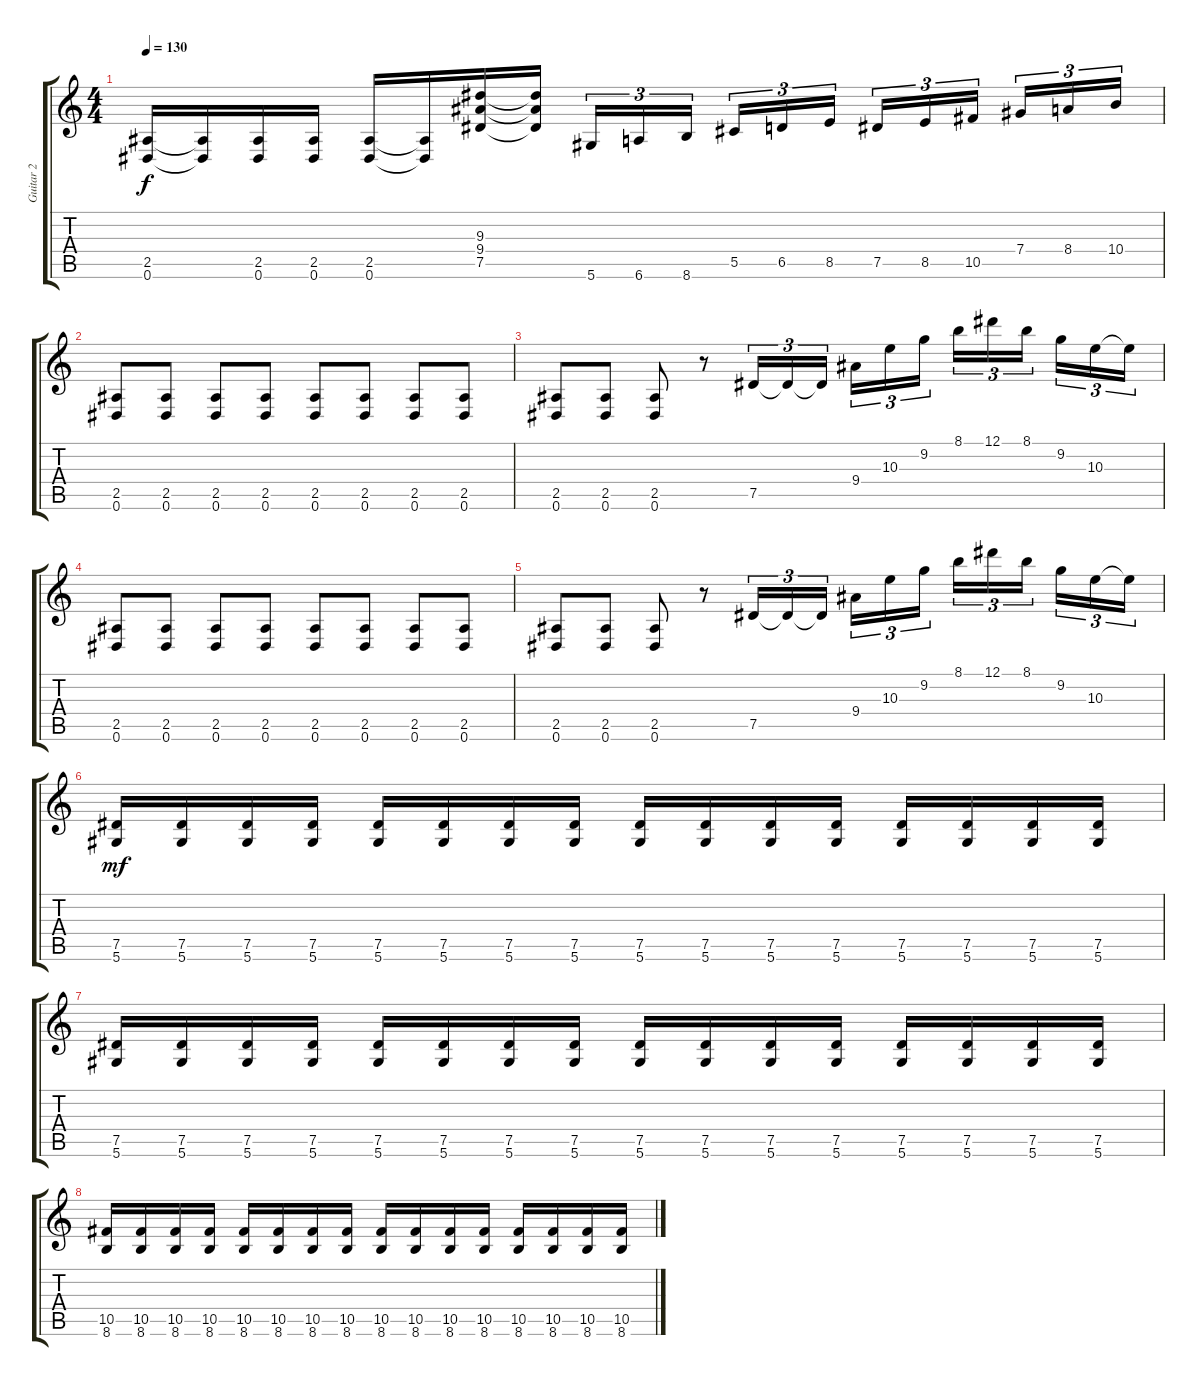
\track ("Guitar 2" "Guitar 2") {instrument distortionguitar}
\staff {score tabs}
\tuning (Eb4 Bb3 Gb3 Db3 Ab2 Eb2) {hide}
\ts (4 4)
\tempo 130
\clef g2
\ks c
(2.5 0.6).16{dy f} (2.5{t} 0.6{t}).16 (2.5 0.6).16 (2.5 0.6).16 (2.5 0.6).16 (2.5{t} 0.6{t}).16 (9.3 9.4 7.5).16 (9.3{t} 9.4{t} 7.5{t}).16 5.6.16{tu (3 2)} 6.6.16{tu (3 2)} 8.6.16{tu (3 2)} 5.5.16{tu (3 2)} 6.5.16{tu (3 2)} 8.5.16{tu (3 2)} 7.5.16{tu (3 2)} 8.5.16{tu (3 2)} 10.5.16{tu (3 2)} 7.4.16{tu (3 2)} 8.4.16{tu (3 2)} 10.4.16{tu (3 2)} |
(2.5 0.6).8 (2.5 0.6).8 (2.5 0.6).8 (2.5 0.6).8 (2.5 0.6).8 (2.5 0.6).8 (2.5 0.6).8 (2.5 0.6).8 |
(2.5 0.6).8 (2.5 0.6).8 (2.5 0.6).8 r.8 7.5.16{tu (3 2)} 7.5{t}.16{tu (3 2)} 7.5{t}.16{tu (3 2)} 9.4.16{tu (3 2)} 10.3.16{tu (3 2)} 9.2.16{tu (3 2)} 8.1.16{tu (3 2)} 12.1.16{tu (3 2)} 8.1.16{tu (3 2)} 9.2.16{tu (3 2)} 10.3.16{tu (3 2)} 10.3{t}.16{tu (3 2)} |
(2.5 0.6).8 (2.5 0.6).8 (2.5 0.6).8 (2.5 0.6).8 (2.5 0.6).8 (2.5 0.6).8 (2.5 0.6).8 (2.5 0.6).8 |
(2.5 0.6).8 (2.5 0.6).8 (2.5 0.6).8 r.8 7.5.16{tu (3 2)} 7.5{t}.16{tu (3 2)} 7.5{t}.16{tu (3 2)} 9.4.16{tu (3 2)} 10.3.16{tu (3 2)} 9.2.16{tu (3 2)} 8.1.16{tu (3 2)} 12.1.16{tu (3 2)} 8.1.16{tu (3 2)} 9.2.16{tu (3 2)} 10.3.16{tu (3 2)} 10.3{t}.16{tu (3 2)} |
(7.5 5.6).16{dy mf} (7.5 5.6).16 (7.5 5.6).16 (7.5 5.6).16 (7.5 5.6).16 (7.5 5.6).16 (7.5 5.6).16 (7.5 5.6).16 (7.5 5.6).16 (7.5 5.6).16 (7.5 5.6).16 (7.5 5.6).16 (7.5 5.6).16 (7.5 5.6).16 (7.5 5.6).16 (7.5 5.6).16 |
(7.5 5.6).16 (7.5 5.6).16 (7.5 5.6).16 (7.5 5.6).16 (7.5 5.6).16 (7.5 5.6).16 (7.5 5.6).16 (7.5 5.6).16 (7.5 5.6).16 (7.5 5.6).16 (7.5 5.6).16 (7.5 5.6).16 (7.5 5.6).16 (7.5 5.6).16 (7.5 5.6).16 (7.5 5.6).16 |
(10.5 8.6).16 (10.5 8.6).16 (10.5 8.6).16 (10.5 8.6).16 (10.5 8.6).16 (10.5 8.6).16 (10.5 8.6).16 (10.5 8.6).16 (10.5 8.6).16 (10.5 8.6).16 (10.5 8.6).16 (10.5 8.6).16 (10.5 8.6).16 (10.5 8.6).16 (10.5 8.6).16 (10.5 8.6).16
